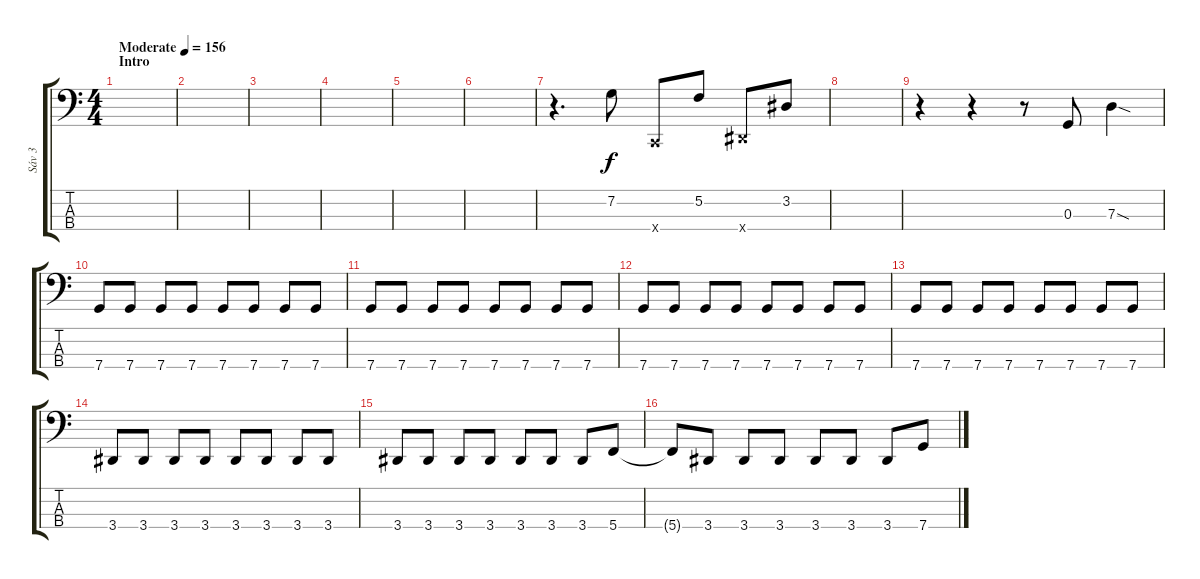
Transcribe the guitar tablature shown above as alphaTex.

\track ("Sáv 3" "Sáv 3") {instrument electricbassfinger}
\staff {score tabs}
\tuning (F2 C2 G1 C1) {hide}
\ts (4 4)
\section ("" "Intro")
\tempo (156 "Moderate")
\clef f4
\ks c
|
|
|
|
|
|
r.4{d} 7.2.8 0.4{x}.8 5.2.8 3.4{x}.8 3.2.8 |
|
r.4 r.4 r.8 0.3.8 7.3{sod}.4 |
7.4.8 7.4.8 7.4.8 7.4.8 7.4.8 7.4.8 7.4.8 7.4.8 |
7.4.8 7.4.8 7.4.8 7.4.8 7.4.8 7.4.8 7.4.8 7.4.8 |
7.4.8 7.4.8 7.4.8 7.4.8 7.4.8 7.4.8 7.4.8 7.4.8 |
7.4.8 7.4.8 7.4.8 7.4.8 7.4.8 7.4.8 7.4.8 7.4.8 |
3.4.8 3.4.8 3.4.8 3.4.8 3.4.8 3.4.8 3.4.8 3.4.8 |
3.4.8 3.4.8 3.4.8 3.4.8 3.4.8 3.4.8 3.4.8 5.4.8 |
5.4{t}.8 3.4.8 3.4.8 3.4.8 3.4.8 3.4.8 3.4.8 7.4.8
